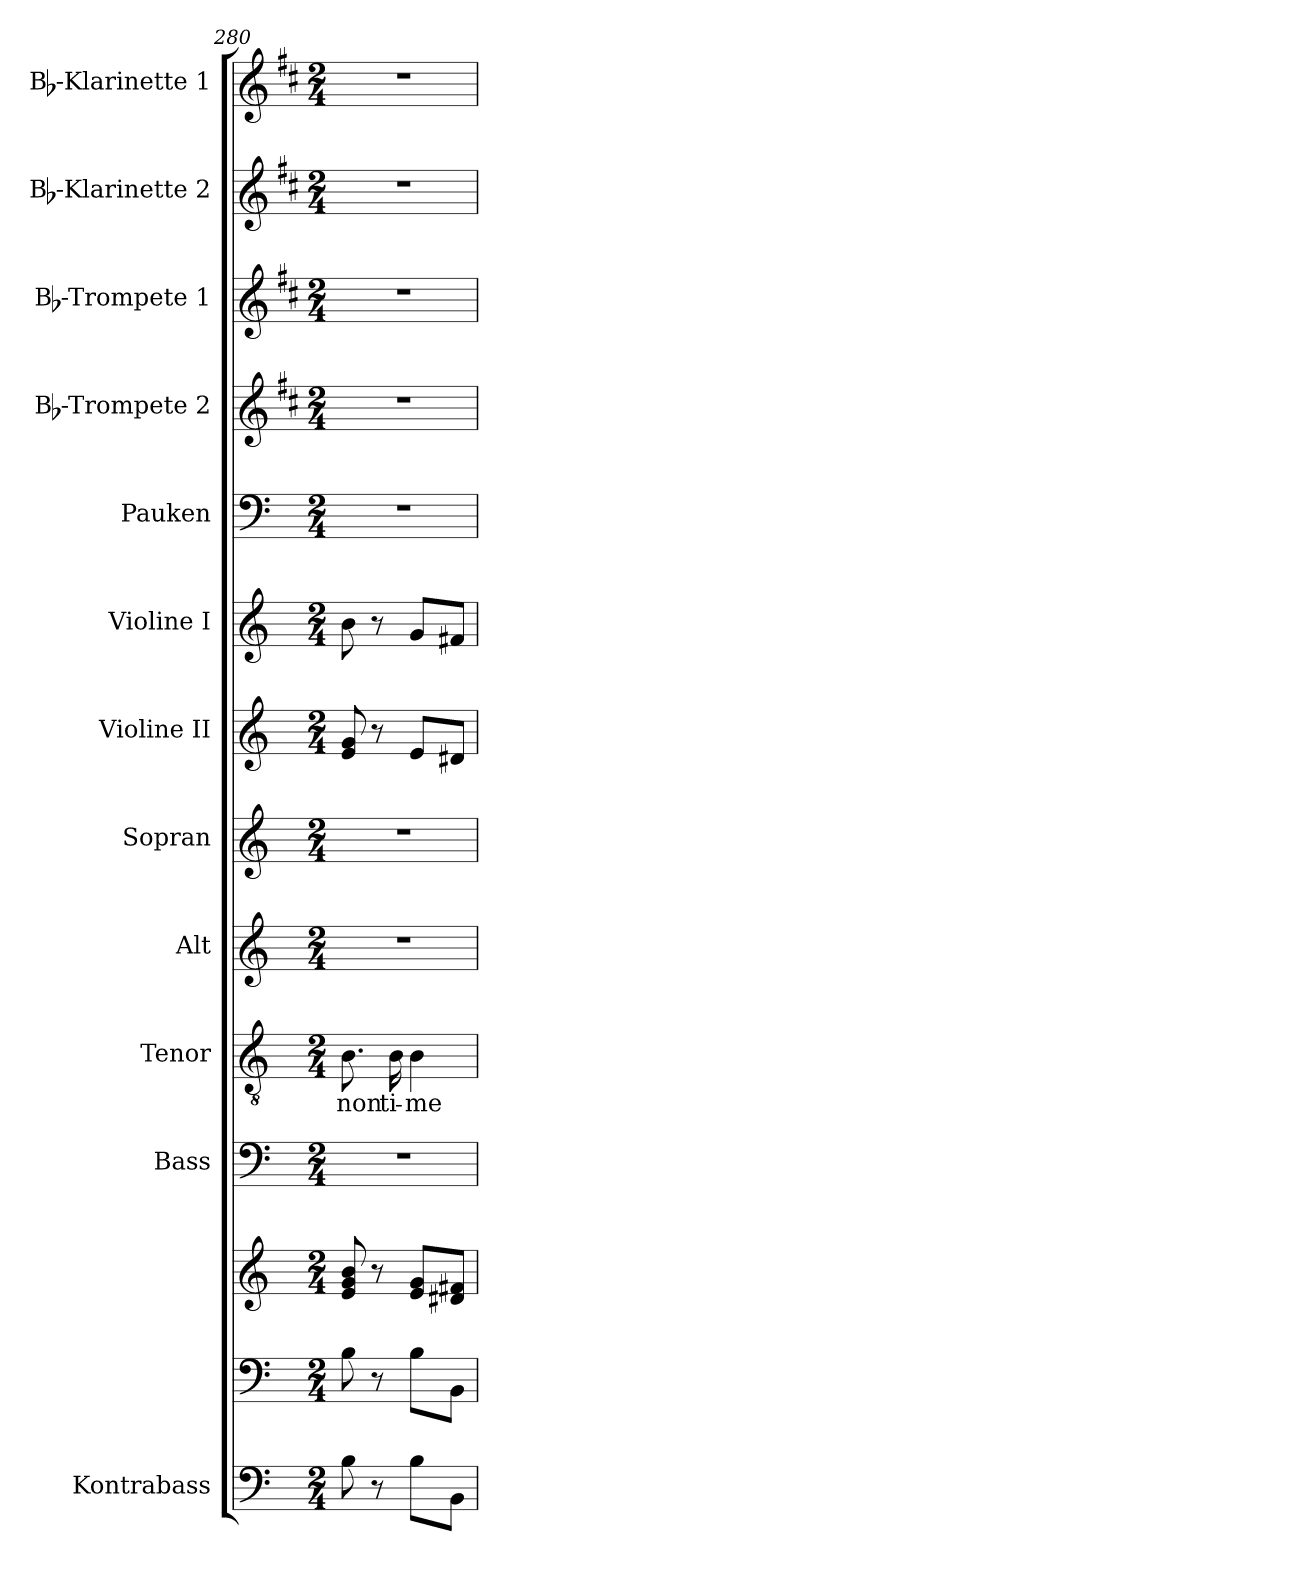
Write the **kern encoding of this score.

**kern	**kern	**kern	**kern	**kern	**text	**kern	**kern	**kern	**kern	**kern	**kern	**kern	**kern	**kern
*part13	*part12	*part12	*part11	*part10	*part10	*part9	*part8	*part7	*part6	*part5	*part4	*part3	*part2	*part1
*staff14	*staff13	*staff12	*staff11	*staff10	*staff10	*staff9	*staff8	*staff7	*staff6	*staff5	*staff4	*staff3	*staff2	*staff1
*I"Kontrabass	*	*	*I"Bass	*I"Tenor	*	*I"Alt	*I"Sopran	*I"Violine II	*I"Violine I	*I"Pauken	*I"Bb-Trompete 2	*I"Bb-Trompete 1	*I"Bb-Klarinette 2	*I"Bb-Klarinette 1
*I'Kb.	*	*	*I'B.	*I'T.	*	*I'A.	*I'S.	*I'Vl. II	*I'Vl. I	*I'Pk.	*I'Bb Trp. 2	*I'Bb Trp. 1	*I'Bb Kl. 2	*I'Bb Kl. 1
*clefF4	*clefF4	*clefG2	*clefF4	*clefGv2	*	*clefG2	*clefG2	*clefG2	*clefG2	*clefF4	*clefG2	*clefG2	*clefG2	*clefG2
*ITrd7c12	*	*	*	*	*	*	*	*	*	*	*ITrd1c2	*ITrd1c2	*ITrd1c2	*ITrd1c2
*k[]	*k[]	*k[]	*k[]	*k[]	*	*k[]	*k[]	*k[]	*k[]	*k[]	*k[]	*k[]	*k[]	*k[]
*C:	*C:	*C:	*C:	*C:	*	*C:	*C:	*C:	*C:	*C:	*C:	*C:	*C:	*C:
*M2/4	*M2/4	*M2/4	*M2/4	*M2/4	*	*M2/4	*M2/4	*M2/4	*M2/4	*M2/4	*M2/4	*M2/4	*M2/4	*M2/4
=280	=280	=280	=280	=280	=280	=280	=280	=280	=280	=280	=280	=280	=280	=280
!	!	!	!	!	!LO:LY:b	!	!	!	!	!	!	!	!	!
8BB\	8B\	8e/ 8g/ 8b/	2r	8.B\	non	2r	2r	8e/ 8g/	8b\	2r	2r	2r	2r	2r
8r	8r	8r	.	.	.	.	.	8r	8r	.	.	.	.	.
!	!	!	!	!	!LO:LY:b	!	!	!	!	!	!	!	!	!
.	.	.	.	16B\	ti-	.	.	.	.	.	.	.	.	.
!	!	!	!	!	!LO:LY:b	!	!	!	!	!	!	!	!	!
8BB\L	8B\L	8e/ 8g/L	.	4B\	-me-	.	.	8e/L	8g/L	.	.	.	.	.
8BBB\J	8BB\J	8d#X/ 8f#X/J	.	.	.	.	.	8d#X/J	8f#X/J	.	.	.	.	.
=	=	=	=	=	=	=	=	=	=	=	=	=	=	=
*-	*-	*-	*-	*-	*-	*-	*-	*-	*-	*-	*-	*-	*-	*-
